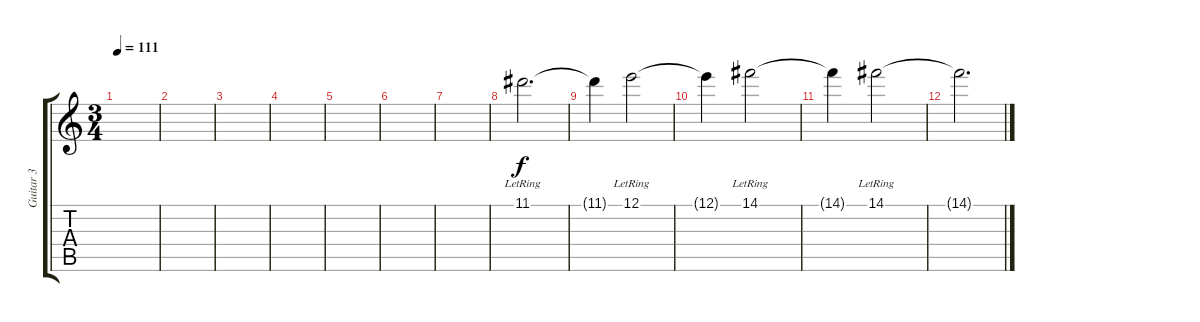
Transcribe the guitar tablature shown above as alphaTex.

\track ("Guitar 3" "Guitar 3") {instrument electricguitarjazz}
\staff {score tabs}
\tuning (E4 B3 G3 D3 A2 E2) {hide}
\ts (3 4)
\tempo 111
\clef g2
\ks c
|
|
|
|
|
|
|
11.1{lr}.2{d} |
11.1{t}.4 12.1{lr}.2 |
12.1{t}.4 14.1{lr}.2 |
14.1{t}.4 14.1{lr}.2 |
14.1{t}.2{d}
